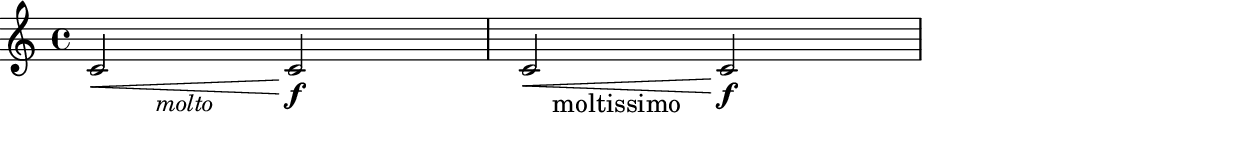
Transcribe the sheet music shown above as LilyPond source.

%% Generated by lilypond-book.py
%% Options: [exampleindent=10.16\mm,indent=0\mm,line-width=160\mm]
\include "lilypond-book-preamble.ly"


% ****************************************************************
% Start cut-&-pastable-section
% ****************************************************************



\paper {
  indent = 0\mm
  line-width = 160\mm
  % offset the left padding, also add 1mm as lilypond creates cropped
  % images with a little space on the right
  line-width = #(- line-width (* mm  3.000000) (* mm 1))
}

\layout {
  
}





% ****************************************************************
% ly snippet:
% ****************************************************************
\sourcefilename "center-text-below-hairpin-dynamics.ly"
\sourcefileline 0
%% DO NOT EDIT this file manually; it is automatically
%% generated from LSR http://lsr.dsi.unimi.it
%% Make any changes in LSR itself, or in Documentation/snippets/new/ ,
%% and then run scripts/auxiliar/makelsr.py
%%
%% This file is in the public domain.
\version "2.15.32"

\header {
  lsrtags = "text, really-cool, expressive-marks, scheme-language"

%% Translation of GIT committish: 6977ddc9a3b63ea810eaecb864269c7d847ccf98
  texidoces = "
Este ejemplo proporciona una función para tipografiar un regulador con
texto por debajo, como @qq{molto} o @qq{poco}. El ejemplo ilustra
también cómo modificar la manera en que se imprime normalmente un
objeto, utilizando código de Scheme.

"
  doctitlees = "Centrar texto debajo de un regulador"

  texidoc = "
This example provides a function to typeset a hairpin (de)crescendo
with some additional text below it, such as @qq{molto} or @qq{poco}.
The example also illustrates how to modify the way an object is
normally printed, using some Scheme code.

"
  doctitle = "Center text below hairpin dynamics"
} % begin verbatim


hairpinWithCenteredText =
#(define-music-function (parser location text) (markup?)
#{
  \override Voice.Hairpin #'stencil = #(lambda (grob)
    (ly:stencil-aligned-to
     (ly:stencil-combine-at-edge
      (ly:stencil-aligned-to (ly:hairpin::print grob) X CENTER)
      Y DOWN
      (ly:stencil-aligned-to (grob-interpret-markup grob text) X CENTER))
     X LEFT))
#})

hairpinMolto = \hairpinWithCenteredText \markup { \italic molto }
hairpinMore = \hairpinWithCenteredText \markup { \larger moltissimo }

\layout { ragged-right = ##f }

\relative c' {
  \hairpinMolto
  c2\< c\f
  \hairpinMore
  c2\< c\f
}



% ****************************************************************
% end ly snippet
% ****************************************************************
